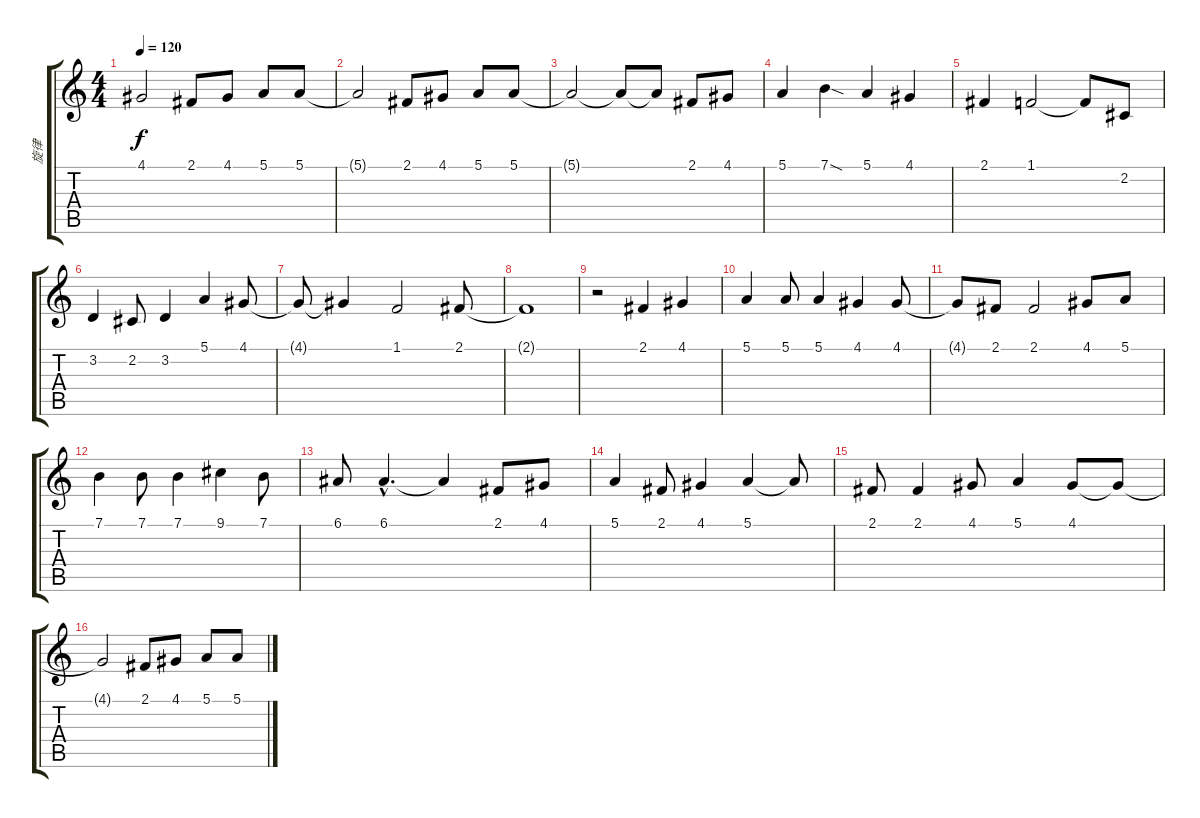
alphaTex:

\track ("旋律" "旋律") {instrument sopranosax}
\staff {score tabs}
\tuning (E4 B3 G3 D3 A2 E2) {hide}
\ts (4 4)
\tempo 120
\clef g2
\ks c
4.1{t}.2{dy f} 2.1.8 4.1.8 5.1.8 5.1.8 |
5.1{t}.2 2.1.8 4.1.8 5.1.8 5.1.8 |
5.1{t}.2 5.1{t}.8 5.1{t}.8 2.1.8 4.1.8 |
5.1.4 7.1{sod}.4 5.1.4 4.1.4 |
2.1.4 1.1.2 1.1{t}.8 2.2.8 |
3.2.4 2.2.8 3.2.4 5.1.4 4.1.8 |
4.1{t}.8 4.1{t}.4 1.1.2 2.1.8 |
2.1{t}.1 |
r.2 2.1.4 4.1.4 |
5.1.4 5.1.8 5.1.4 4.1.4 4.1.8 |
4.1{t}.8 2.1.8 2.1.2 4.1.8 5.1.8 |
7.1.4 7.1.8 7.1.4 9.1.4 7.1.8 |
6.1.8 6.1{hac}.4{d} 6.1{t}.4 2.1.8 4.1.8 |
5.1.4 2.1.8 4.1.4 5.1.4 5.1{t}.8 |
2.1.8 2.1.4 4.1.8 5.1.4 4.1.8 4.1{t}.8 |
4.1{t}.2 2.1.8 4.1.8 5.1.8 5.1.8
